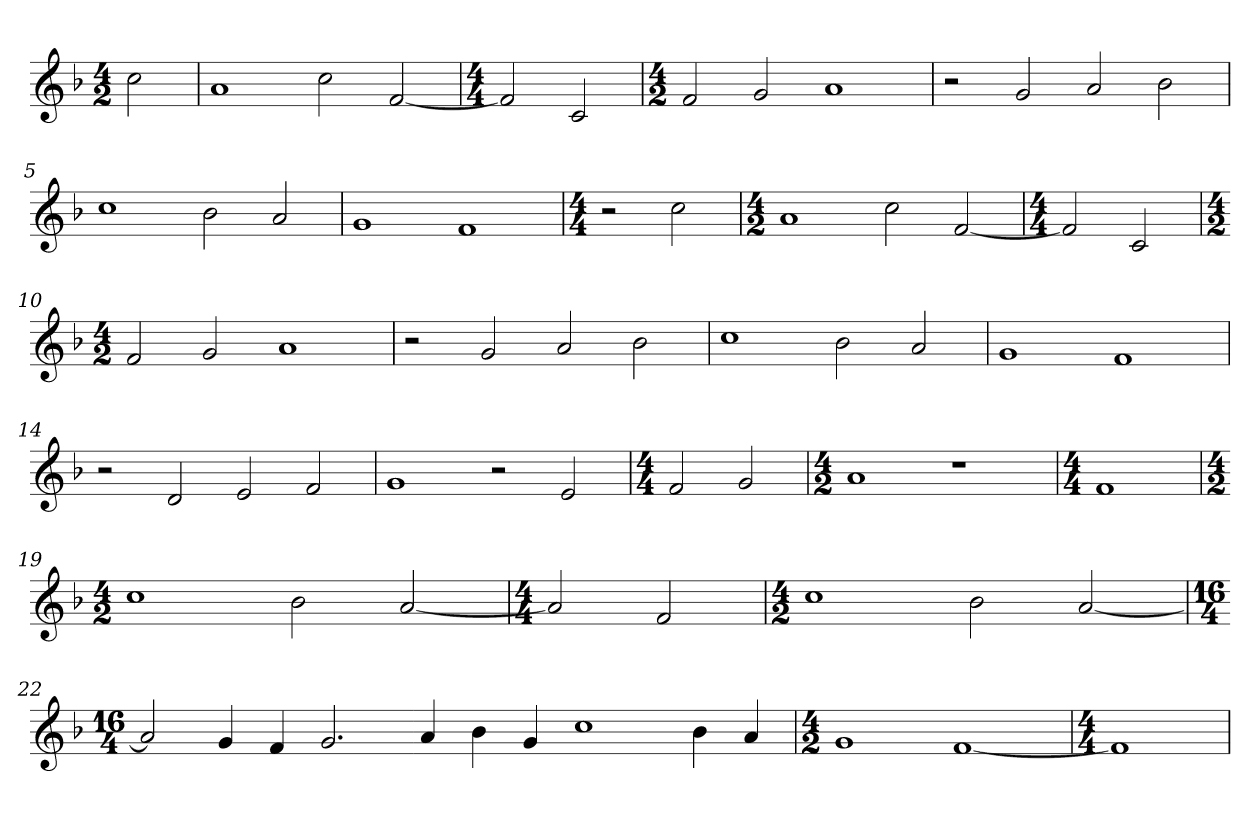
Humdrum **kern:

**kern
*part1
*staff1
*clefG2
*k[b-]
*F:
*M4/2
=
2cc
=1
1a
2cc
[2f
=2
*M4/4
2f]
2c
=3
*M4/2
2f
2g
1a
=4
2r
2g
2a
2b-
=5
1cc
2b-
2a
=6
1g
1f
=7
*M4/4
2r
2cc
=8
*M4/2
1a
2cc
[2f
=9
*M4/4
2f]
2c
=10
*M4/2
2f
2g
1a
=11
2r
2g
2a
2b-
=12
1cc
2b-
2a
=13
1g
1f
=14
2r
2d
2e
2f
=15
1g
2r
2e
=16
*M4/4
2f
2g
=17
*M4/2
1a
1r
=18
*M4/4
1f
=19
*M4/2
1cc
2b-
[2a
=20
*M4/4
2a]
2f
=21
*M4/2
1cc
2b-
[2a
=22
*M16/4
2a]
4g
4f
2.g
4a
4b-
4g
1cc
4b-
4a
=23
*M4/2
1g
[1f
=24
*M4/4
1f]
=
*-
